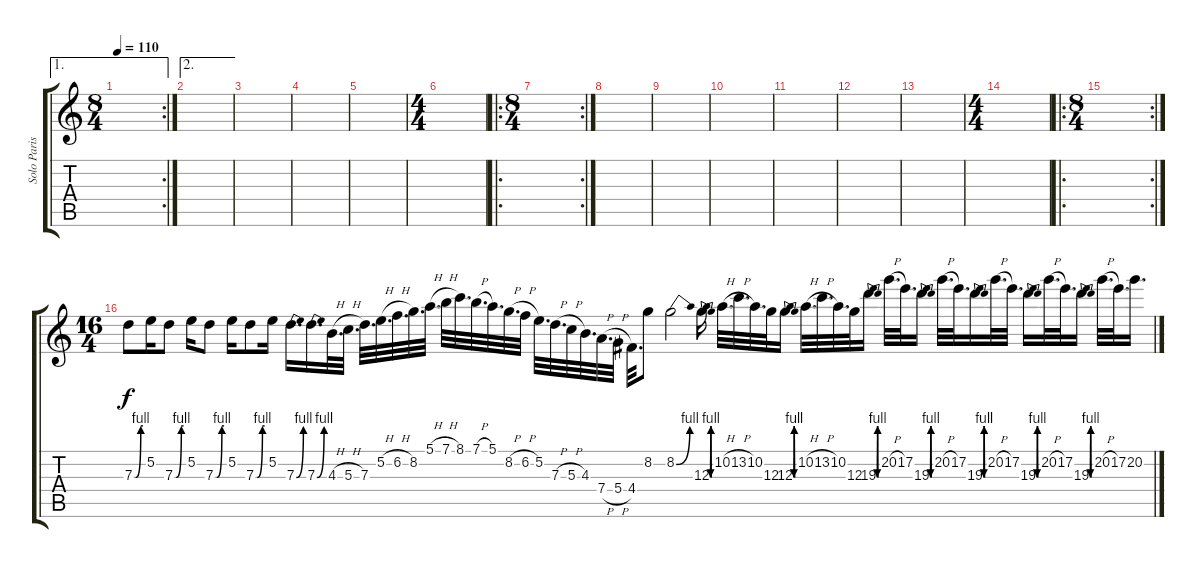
\track ("Solo Paris" "Solo Paris") {instrument overdrivenguitar}
\staff {score tabs}
\tuning (E4 B3 G3 D3 A2 E2) {hide}
\ae 1
\rc 2
\ts (8 4)
\tempo 110
\clef g2
\ks c
|
\ae 2
|
|
|
|
\ts (4 4)
|
\ro
\rc 2
\ts (8 4)
|
|
|
|
|
|
|
\ts (4 4)
|
\ro
\rc 2
\ts (8 4)
|
\ts (16 4)
7.3{be (custom 0 0 10 0 45 4 60 4)}.8 5.2.16 7.3{be (custom 0 0 10 0 45 4 60 4)}.8 5.2.16 7.3{be (custom 0 0 10 0 45 4 60 4)}.8 5.2.16 7.3{be (custom 0 0 10 0 45 4 60 4)}.8 5.2.16 7.3{be (bend 0 0 60 4)}.16{d} 7.3{be (bend 0 0 60 4)}.16{d} 4.3{h}.32{d} 5.3{h}.32{d} 7.3.32{d} 5.2{h}.32{d} 6.2{h}.32{d} 8.2.32{d} 5.1{h}.32{d} 7.1{h}.32 8.1.32{d} 7.1{h}.32{d} 5.1.32{d} 8.2{h}.32{d} 6.2{h}.32 5.2.32{d} 7.3{h}.32{d} 5.3{h}.32 4.3.32{d} 7.4{h}.32{d} 5.4{h}.32 4.4.32{d} 8.2.8 8.2{be (bend 0 0 60 4)}.2 12.3{be (bendrelease 0 0 30 4 30 4 60 0)}.16{d} 10.2{h}.32{d} 13.2{h}.32{d} 10.2.32{d} 12.3.32 12.3{be (bendrelease 0 0 30 4 30 4 60 0)}.16{d} 10.2{h}.32{d} 13.2{h}.32{d} 10.2.32{d} 12.3.32 19.3{be (bendrelease 0 0 30 4 30 4 60 0)}.16{d} 20.2{h}.32{d} 17.2.32{d} 19.3{be (bendrelease 0 0 30 4 30 4 60 0)}.16{d} 20.2{h}.32{d} 17.2.32{d} 19.3{be (bendrelease 0 0 30 4 30 4 60 0)}.16{d} 20.2{h}.32{d} 17.2.32{d} 19.3{be (bendrelease 0 0 30 4 30 4 60 0)}.16{d} 20.2{h}.32{d} 17.2.32{d} 19.3{be (bendrelease 0 0 30 4 30 4 60 0)}.16{d} 20.2{h}.32{d} 17.2.32{d} 20.2.16{d}
